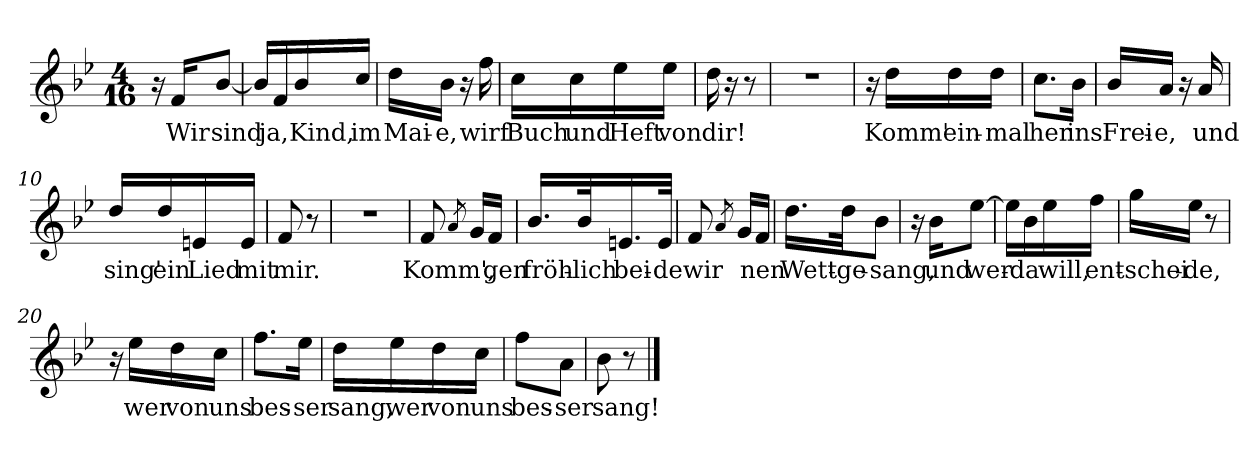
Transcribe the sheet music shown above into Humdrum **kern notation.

**kern	**text
*part1	*part1
*staff1	*staff1
*clefG2	*
*k[b-e-]	*
*M4/16	*
=1	=1
16r	.
!	!LO:LY:b
16f/KL	Wir
!	!LO:LY:b
[8b-/J	sind
=2	=2
16b-/LL]	.
!	!LO:LY:b
16f/	ja,
!	!LO:LY:b
16b-/	Kind,
!	!LO:LY:b
16cc/JJ	im
=3	=3
!	!LO:LY:b
16dd\LL	Mai-
!	!LO:LY:b
16b-\JJ	-e,
16r	.
!	!LO:LY:b
16ff\	wirf
=4	=4
!	!LO:LY:b
16cc\LL	Buch
!	!LO:LY:b
16cc\	und
!	!LO:LY:b
16ee-\	Heft
!	!LO:LY:b
16ee-\JJ	von
=5	=5
!	!LO:LY:b
16dd\	dir!
16r	.
8r	.
=6	=6
4r	.
=7	=7
16r	.
!	!LO:LY:b
16dd\LL	Komm'
!	!LO:LY:b
16dd\	ein-
!	!LO:LY:b
16dd\JJ	-mal
=8	=8
!	!LO:LY:b
8.cc\L	her
!	!LO:LY:b
16b-\Jk	ins
!!LO:LB:g=z
=9	=9
!	!LO:LY:b
16b-/LL	Frei-
!	!LO:LY:b
16a/JJ	-e,
16r	.
!	!LO:LY:b
16a/	und
=10	=10
!	!LO:LY:b
16dd/LL	sing'
!	!LO:LY:b
16dd/	ein
!	!LO:LY:b
16en/	Lied
!	!LO:LY:b
16e/JJ	mit
=11	=11
!	!LO:LY:b
8f/	mir.
8r	.
=12	=12
4r	.
=13	=13
!	!LO:LY:b
8f/	Komm',
8qa/	.
16g/LL	.
!	!LO:LY:b
16f/JJ	-gen
=14	=14
!	!LO:LY:b
16.b-/LL	fröh-
!	!LO:LY:b
32b-/K	-lich
!	!LO:LY:b
16.en/	bei-
!	!LO:LY:b
32e/JJk	-de
=15	=15
!	!LO:LY:b
8f/	wir
8qa/	.
16g/LL	.
!	!LO:LY:b
16f/JJ	-nen
=16	=16
!	!LO:LY:b
16.dd\LL	Wett-
!	!LO:LY:b
32dd\JK	-ge-
!	!LO:LY:b
8b-\J	-sang,
!!LO:LB:g=z
=17	=17
16r	.
!	!LO:LY:b
16b-\KL	und
!	!LO:LY:b
[8ee-\J	wer-
=18	=18
16ee-\LL]	.
!	!LO:LY:b
16b-\	da
!	!LO:LY:b
16ee-\	will,
!	!LO:LY:b
16ff\JJ	ent-
=19	=19
!	!LO:LY:b
16gg\LL	-schei-
!	!LO:LY:b
16ee-\JJ	-de,
8r	.
=20	=20
16r	.
!	!LO:LY:b
16ee-\LL	wer
!	!LO:LY:b
16dd\	von
!	!LO:LY:b
16cc\JJ	uns
=21	=21
!	!LO:LY:b
8.ff\L	bes-
!	!LO:LY:b
16ee-\Jk	-ser
=22	=22
!	!LO:LY:b
16dd\LL	sang,
!	!LO:LY:b
16ee-\	wer
!	!LO:LY:b
16dd\	von
!	!LO:LY:b
16cc\JJ	uns
=23	=23
!	!LO:LY:b
8ff\L	bes-
!	!LO:LY:b
8a\J	-ser
=24	=24
!	!LO:LY:b
8b-\	sang!
8r	.
==	==
*-	*-
